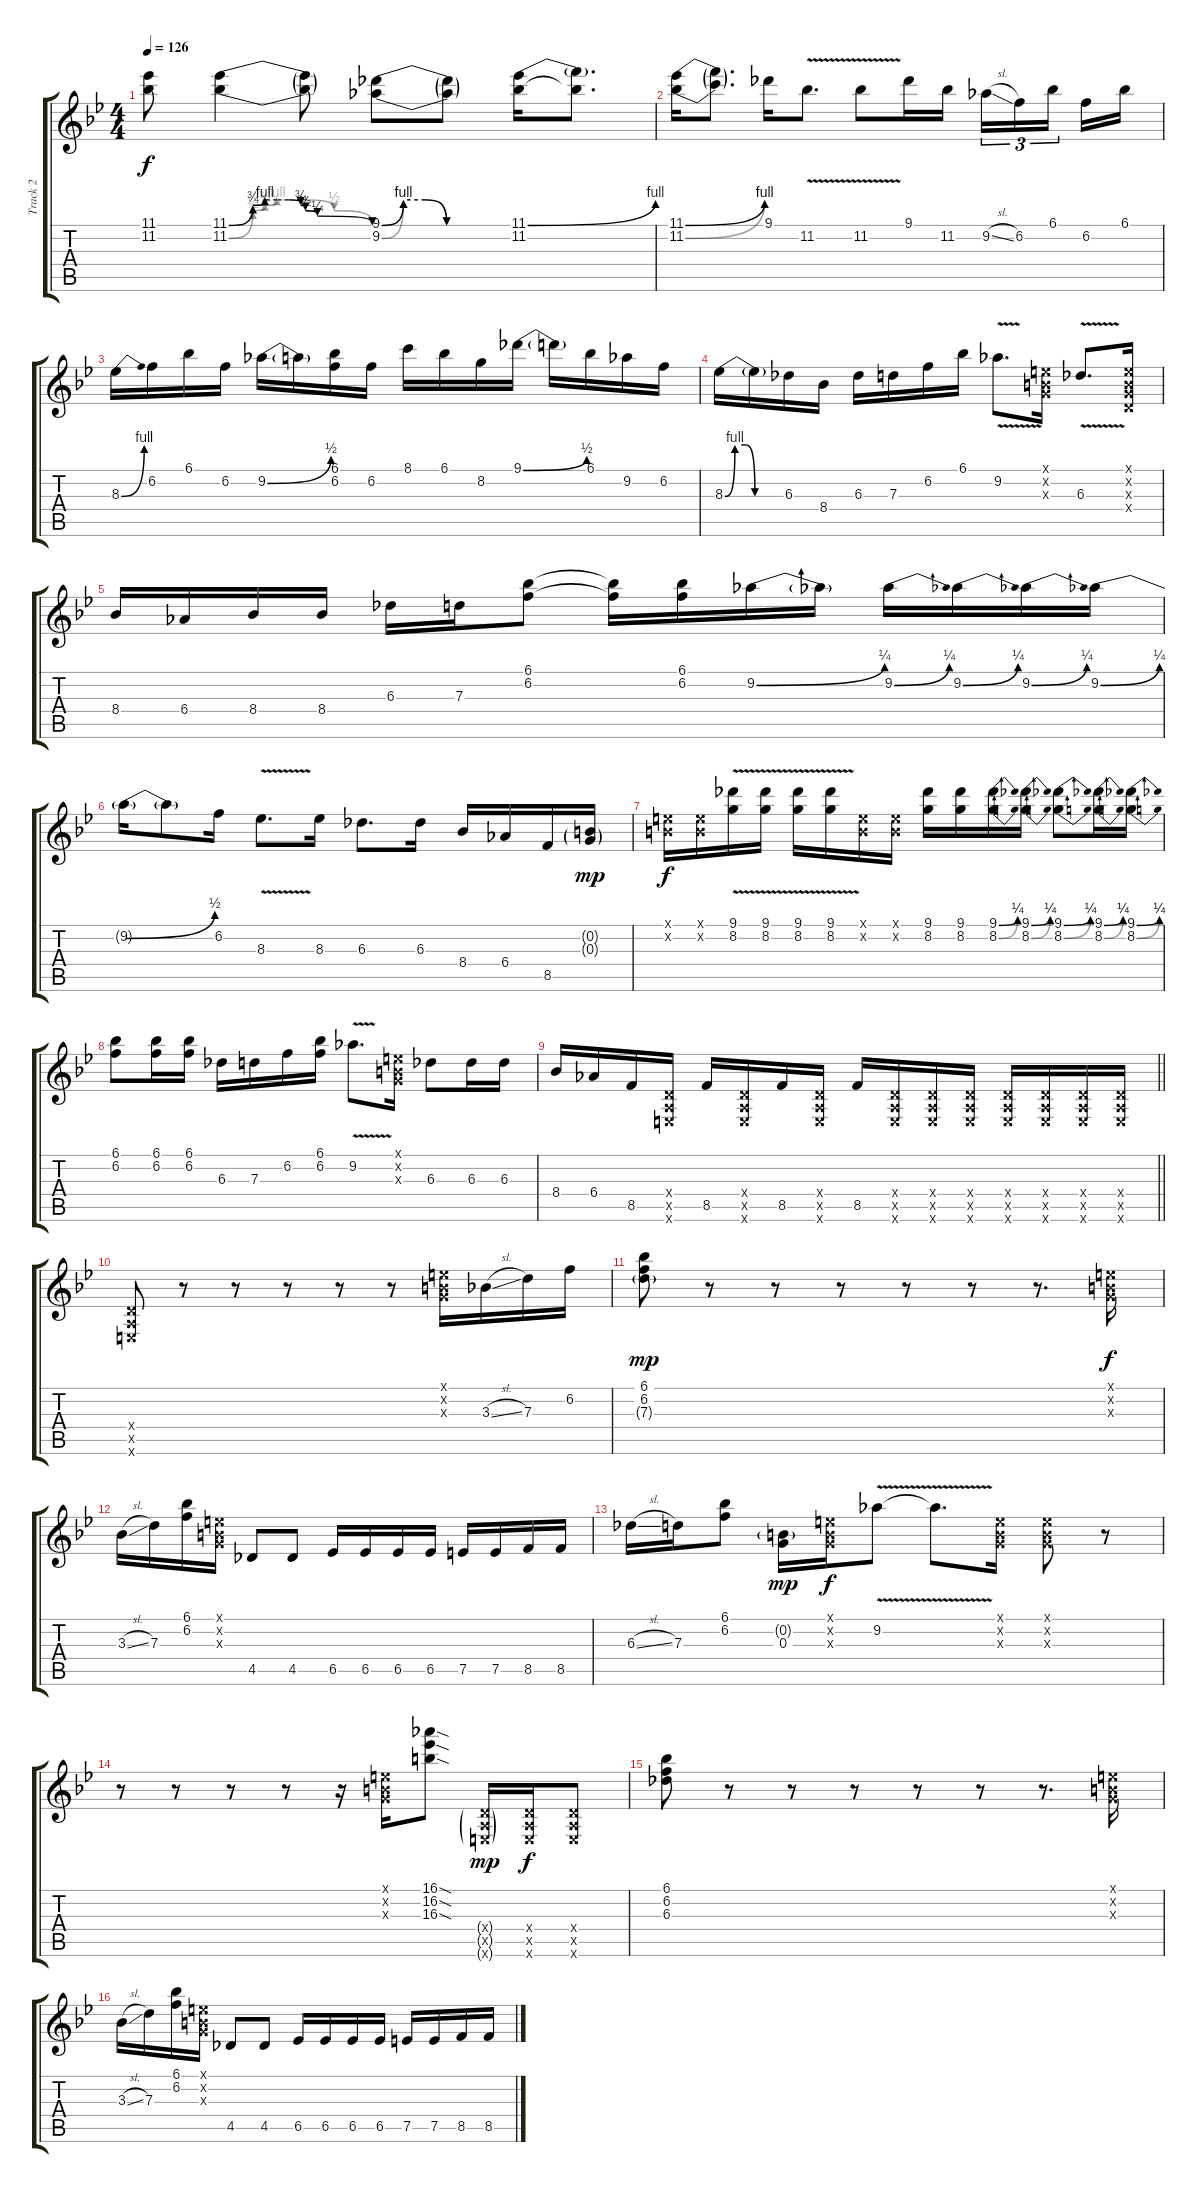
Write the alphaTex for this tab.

\track ("Track 2" "Track 2") {instrument overdrivenguitar}
\staff {score tabs}
\tuning (E4 B3 G3 D3 A2 E2) {hide}
\ts (4 4)
\tempo 126
\clef g2
\ks bb
(11.1{t} 11.2{t}).8{dy f} (11.1{be (custom 0 0 10 3 15 4 20 4 25 4 30 3 32 2 37 1 60 0)} 11.2{be (custom 0 0 10 2 15 3 20 4 30 4 44 2 60 0)}).4 (11.1{t} 11.2{t}).8 (9.1{be (custom 0 0 10 4 20 4 30 0 60 0)} 9.2{be (custom 0 0 10 4 20 4 30 0 60 0)}).8 (9.1{t} 9.2{t}).8 (11.1{be (bend 0 0 60 4)} 11.2).16 (11.1{t} 11.2{t}).8{d} |
(11.1{be (bend 0 0 60 4)} 11.2{be (bend 0 0 60 4)}).16 (11.1{t} 11.2{t}).8{d} 9.1.16 11.2{v}.8{d} 11.2{v}.8 9.1.16 11.2.16 9.2{sl}.16{tu (3 2)} 6.2.16{tu (3 2)} 6.1.16{tu (3 2) beam splitsecondary} 6.2.16 6.1.16 |
8.3{be (bend 0 0 60 4)}.16 6.2.16 6.1.16 6.2.16 9.2{be (bend 0 0 60 2)}.16 9.2{t}.16 (6.1 6.2).16 6.2.16 8.1.16 6.1.16 8.2.16 9.1{be (bend 0 0 60 2)}.16 9.1{t}.16 6.1.16 9.2.16 6.2.16 |
8.3{be (custom 0 0 10 4 20 4 30 0 60 0)}.16 8.3{t}.16 6.3.16 8.4.16 6.3.16 7.3.16 6.2.16 6.1.16 9.2{v}.8{d} (0.1{x} 0.2{x} 0.3{x}).16 6.3{v}.8{d} (0.1{x} 0.2{x} 0.3{x} 0.4{x}).16 |
8.4.16 6.4.16 8.4.16 8.4.16 6.3.16 7.3.16 (6.1 6.2).8 (6.1{t} 6.2{t}).16 (6.1 6.2).16 9.2{be (bend 0 0 60 1)}.16 9.2{t}.16 9.2{be (bend 0 0 60 1)}.16 9.2{be (bend 0 0 60 1)}.16 9.2{be (bend 0 0 60 1)}.16 9.2{be (bend 0 0 60 1)}.16 |
9.2{be (bend 0 0 60 2) t}.16 9.2{t}.8 6.2.16 8.3{v}.8{d} 8.3.16 6.3.8{d} 6.3.16 8.4.16 6.4.16 8.5.16 (0.2{g} 0.3{g}).16{dy mp} |
(0.1{x} 0.2{x}).16{dy f} (0.1{x} 0.2{x}).16 (9.1{v} 8.2{v}).16 (9.1{v} 8.2{v}).16 (9.1{v} 8.2{v}).16 (9.1{v} 8.2{v}).16 (0.1{x} 0.2{x}).16 (0.1{x} 0.2{x}).16 (9.1 8.2).16 (9.1 8.2).16 (9.1{be (bend 0 0 60 1)} 8.2{be (bend 0 0 60 1)}).16 (9.1{be (bend 0 0 60 1)} 8.2{be (bend 0 0 60 1)}).16 (9.1{be (bend 0 0 60 1)} 8.2{be (bend 0 0 60 1)}).8 (9.1{be (bend 0 0 60 1)} 8.2{be (bend 0 0 60 1)}).16 (9.1{be (bend 0 0 60 1)} 8.2{be (bend 0 0 60 1)}).16 |
(6.1 6.2).8 (6.1 6.2).16 (6.1 6.2).16 6.3.16 7.3.16 6.2.16 (6.1 6.2).16 9.2{v}.8{d} (0.1{x} 0.2{x} 0.3{x}).16 6.3.8 6.3.16 6.3.16 |
\barLineRight lightlight
8.4.16 6.4.16 8.5.16 (0.4{x} 0.5{x} 0.6{x}).16 8.5.16 (0.4{x} 0.5{x} 0.6{x}).16 8.5.16 (0.4{x} 0.5{x} 0.6{x}).16 8.5.16 (0.4{x} 0.5{x} 0.6{x}).16 (0.4{x} 0.5{x} 0.6{x}).16 (0.4{x} 0.5{x} 0.6{x}).16 (0.4{x} 0.5{x} 0.6{x}).16 (0.4{x} 0.5{x} 0.6{x}).16 (0.4{x} 0.5{x} 0.6{x}).16 (0.4{x} 0.5{x} 0.6{x}).16 |
(0.4{x} 0.5{x} 0.6{x}).8 r.8 r.8 r.8 r.8 r.8 (0.1{x} 0.2{x} 0.3{x}).16 3.3{sl}.16 7.3.16 6.2.16 |
(6.1 6.2 7.3{g}).8{dy mp} r.8 r.8 r.8 r.8 r.8 r.8{d} (0.1{x} 0.2{x} 0.3{x}).16{dy f} |
3.3{sl}.16 7.3.16 (6.1 6.2).16 (0.1{x} 0.2{x} 0.3{x}).16 4.5.8 4.5.8 6.5.16 6.5.16 6.5.16 6.5.16 7.5.16 7.5.16 8.5.16 8.5.16 |
6.3{sl}.16 7.3.16 (6.1 6.2).8 (0.2{g} 0.3).16{dy mp} (0.1{x} 0.2{x} 0.3{x}).16{dy f} 9.2{v}.8 9.2{t}.8{d} (0.1{x} 0.2{x} 0.3{x}).16 (0.1{x} 0.2{x} 0.3{x}).8 r.8 |
r.8 r.8 r.8 r.8 r.16 (0.1{x} 0.2{x} 0.3{x}).16 (16.1{sod} 16.2{sod} 16.3{sod}).8 (0.4{g x} 0.5{g x} 0.6{g x}).16{dy mp} (0.4{x} 0.5{x} 0.6{x}).16{dy f} (0.4{x} 0.5{x} 0.6{x}).8 |
(6.1 6.2 6.3).8 r.8 r.8 r.8 r.8 r.8 r.8{d} (0.1{x} 0.2{x} 0.3{x}).16 |
3.3{sl}.16 7.3.16 (6.1 6.2).16 (0.1{x} 0.2{x} 0.3{x}).16 4.5.8 4.5.8 6.5.16 6.5.16 6.5.16 6.5.16 7.5.16 7.5.16 8.5.16 8.5.16
